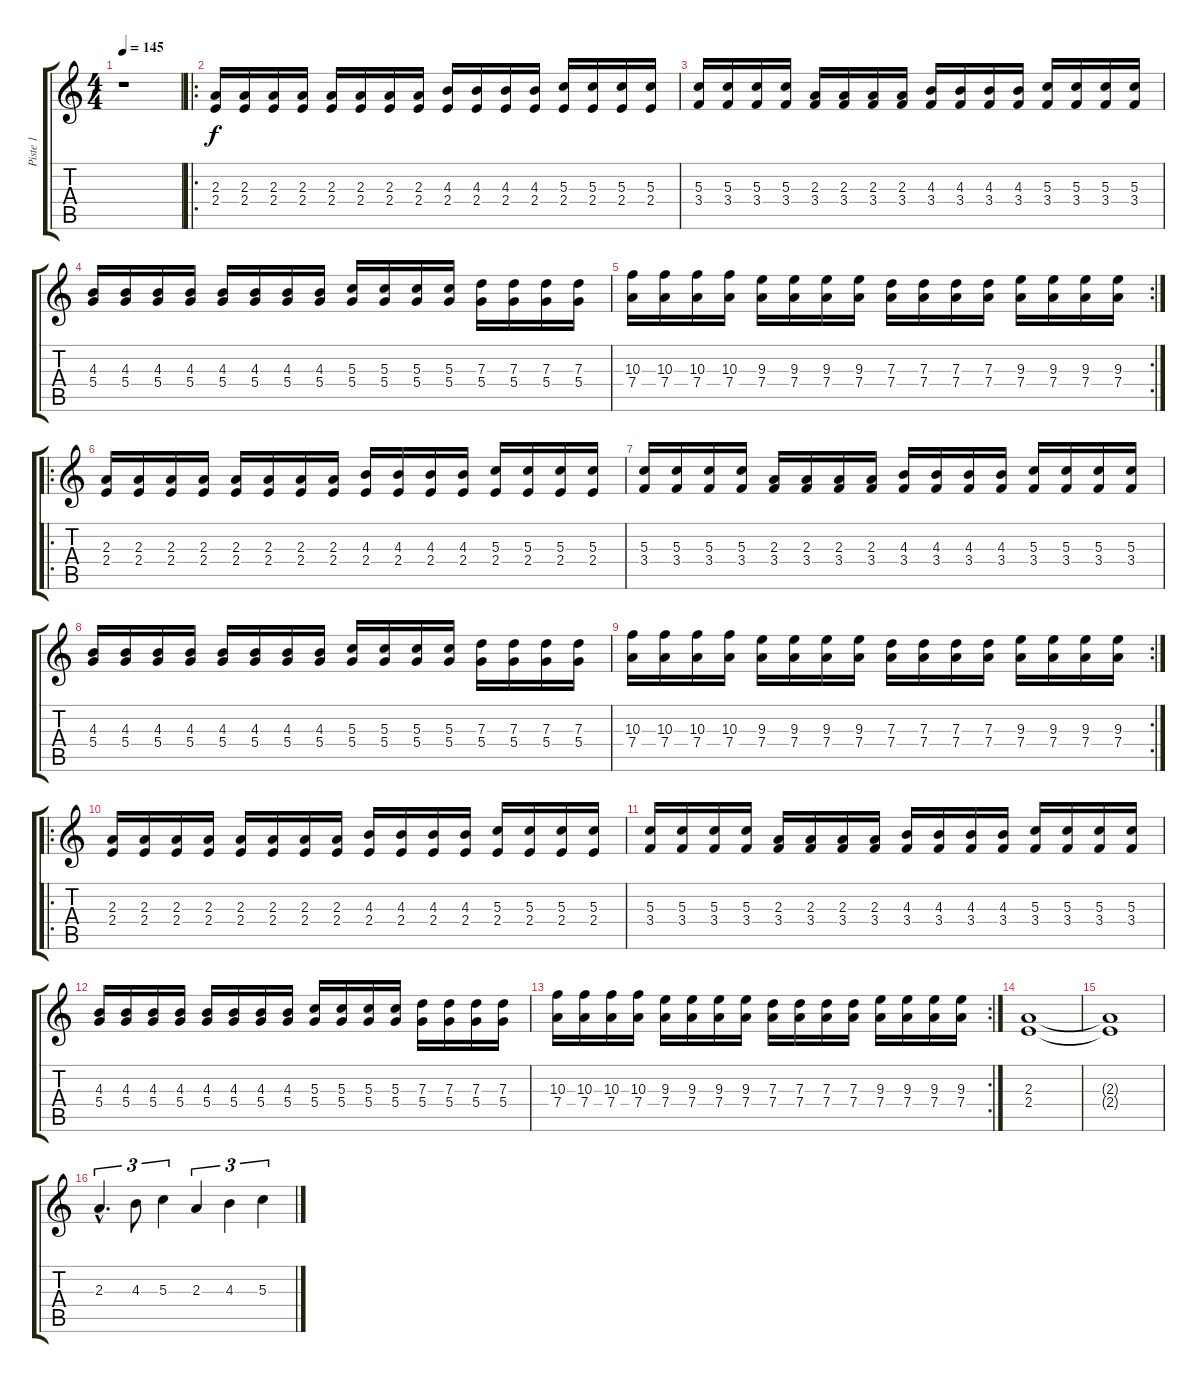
\track ("Piste 1" "Piste 1") {instrument distortionguitar}
\staff {score tabs}
\tuning (E4 B3 G3 D3 A2 E2) {hide}
\ts (4 4)
\tempo 145
\clef g2
\ks c
r.1{dy f instrument distortionguitar} |
\ro
(2.3 2.4).16 (2.3 2.4).16 (2.3 2.4).16 (2.3 2.4).16 (2.3 2.4).16 (2.3 2.4).16 (2.3 2.4).16 (2.3 2.4).16 (4.3 2.4).16 (4.3 2.4).16 (4.3 2.4).16 (4.3 2.4).16 (5.3 2.4).16 (5.3 2.4).16 (5.3 2.4).16 (5.3 2.4).16 |
(5.3 3.4).16 (5.3 3.4).16 (5.3 3.4).16 (5.3 3.4).16 (2.3 3.4).16 (2.3 3.4).16 (2.3 3.4).16 (2.3 3.4).16 (4.3 3.4).16 (4.3 3.4).16 (4.3 3.4).16 (4.3 3.4).16 (5.3 3.4).16 (5.3 3.4).16 (5.3 3.4).16 (5.3 3.4).16 |
(4.3 5.4).16 (4.3 5.4).16 (4.3 5.4).16 (4.3 5.4).16 (4.3 5.4).16 (4.3 5.4).16 (4.3 5.4).16 (4.3 5.4).16 (5.3 5.4).16 (5.3 5.4).16 (5.3 5.4).16 (5.3 5.4).16 (7.3 5.4).16 (7.3 5.4).16 (7.3 5.4).16 (7.3 5.4).16 |
\rc 2
(10.3 7.4).16 (10.3 7.4).16 (10.3 7.4).16 (10.3 7.4).16 (9.3 7.4).16 (9.3 7.4).16 (9.3 7.4).16 (9.3 7.4).16 (7.3 7.4).16 (7.3 7.4).16 (7.3 7.4).16 (7.3 7.4).16 (9.3 7.4).16 (9.3 7.4).16 (9.3 7.4).16 (9.3 7.4).16 |
\ro
(2.3 2.4).16 (2.3 2.4).16 (2.3 2.4).16 (2.3 2.4).16 (2.3 2.4).16 (2.3 2.4).16 (2.3 2.4).16 (2.3 2.4).16 (4.3 2.4).16 (4.3 2.4).16 (4.3 2.4).16 (4.3 2.4).16 (5.3 2.4).16 (5.3 2.4).16 (5.3 2.4).16 (5.3 2.4).16 |
(5.3 3.4).16 (5.3 3.4).16 (5.3 3.4).16 (5.3 3.4).16 (2.3 3.4).16 (2.3 3.4).16 (2.3 3.4).16 (2.3 3.4).16 (4.3 3.4).16 (4.3 3.4).16 (4.3 3.4).16 (4.3 3.4).16 (5.3 3.4).16 (5.3 3.4).16 (5.3 3.4).16 (5.3 3.4).16 |
(4.3 5.4).16 (4.3 5.4).16 (4.3 5.4).16 (4.3 5.4).16 (4.3 5.4).16 (4.3 5.4).16 (4.3 5.4).16 (4.3 5.4).16 (5.3 5.4).16 (5.3 5.4).16 (5.3 5.4).16 (5.3 5.4).16 (7.3 5.4).16 (7.3 5.4).16 (7.3 5.4).16 (7.3 5.4).16 |
\rc 2
(10.3 7.4).16 (10.3 7.4).16 (10.3 7.4).16 (10.3 7.4).16 (9.3 7.4).16 (9.3 7.4).16 (9.3 7.4).16 (9.3 7.4).16 (7.3 7.4).16 (7.3 7.4).16 (7.3 7.4).16 (7.3 7.4).16 (9.3 7.4).16 (9.3 7.4).16 (9.3 7.4).16 (9.3 7.4).16 |
\ro
(2.3 2.4).16 (2.3 2.4).16 (2.3 2.4).16 (2.3 2.4).16 (2.3 2.4).16 (2.3 2.4).16 (2.3 2.4).16 (2.3 2.4).16 (4.3 2.4).16 (4.3 2.4).16 (4.3 2.4).16 (4.3 2.4).16 (5.3 2.4).16 (5.3 2.4).16 (5.3 2.4).16 (5.3 2.4).16 |
(5.3 3.4).16 (5.3 3.4).16 (5.3 3.4).16 (5.3 3.4).16 (2.3 3.4).16 (2.3 3.4).16 (2.3 3.4).16 (2.3 3.4).16 (4.3 3.4).16 (4.3 3.4).16 (4.3 3.4).16 (4.3 3.4).16 (5.3 3.4).16 (5.3 3.4).16 (5.3 3.4).16 (5.3 3.4).16 |
(4.3 5.4).16 (4.3 5.4).16 (4.3 5.4).16 (4.3 5.4).16 (4.3 5.4).16 (4.3 5.4).16 (4.3 5.4).16 (4.3 5.4).16 (5.3 5.4).16 (5.3 5.4).16 (5.3 5.4).16 (5.3 5.4).16 (7.3 5.4).16 (7.3 5.4).16 (7.3 5.4).16 (7.3 5.4).16 |
\rc 2
(10.3 7.4).16 (10.3 7.4).16 (10.3 7.4).16 (10.3 7.4).16 (9.3 7.4).16 (9.3 7.4).16 (9.3 7.4).16 (9.3 7.4).16 (7.3 7.4).16 (7.3 7.4).16 (7.3 7.4).16 (7.3 7.4).16 (9.3 7.4).16 (9.3 7.4).16 (9.3 7.4).16 (9.3 7.4).16 |
(2.3 2.4).1 |
(2.3{t} 2.4{t}).1 |
2.3{hac}.4{d tu (3 2)} 4.3.8{tu (3 2)} 5.3.4{tu (3 2)} 2.3.4{tu (3 2)} 4.3.4{tu (3 2)} 5.3.4{tu (3 2)}
